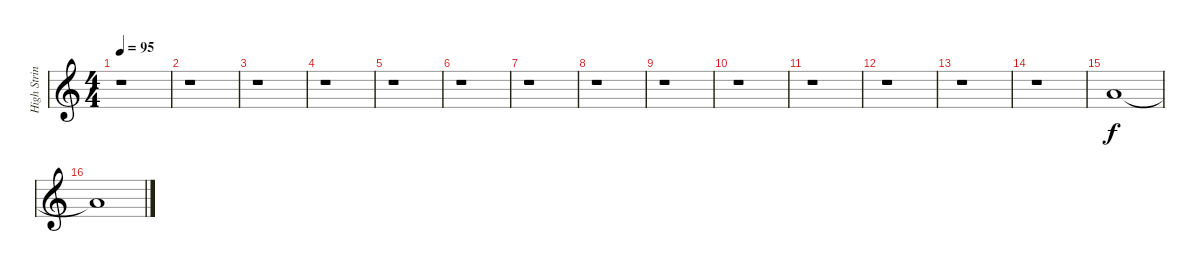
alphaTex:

\track ("High Strings" "High Strin") {instrument stringensemble2}
\staff {score}
\tuning (E4 B3 G3 D3 A2 E2) {hide}
\ts (4 4)
\tempo 95
\clef g2
\ks c
r.1{dy f instrument stringensemble2} |
r.1 |
r.1 |
r.1 |
r.1 |
r.1 |
r.1 |
r.1 |
r.1 |
r.1 |
r.1 |
r.1 |
r.1 |
r.1 |
19.4.1 |
19.4{t}.1
